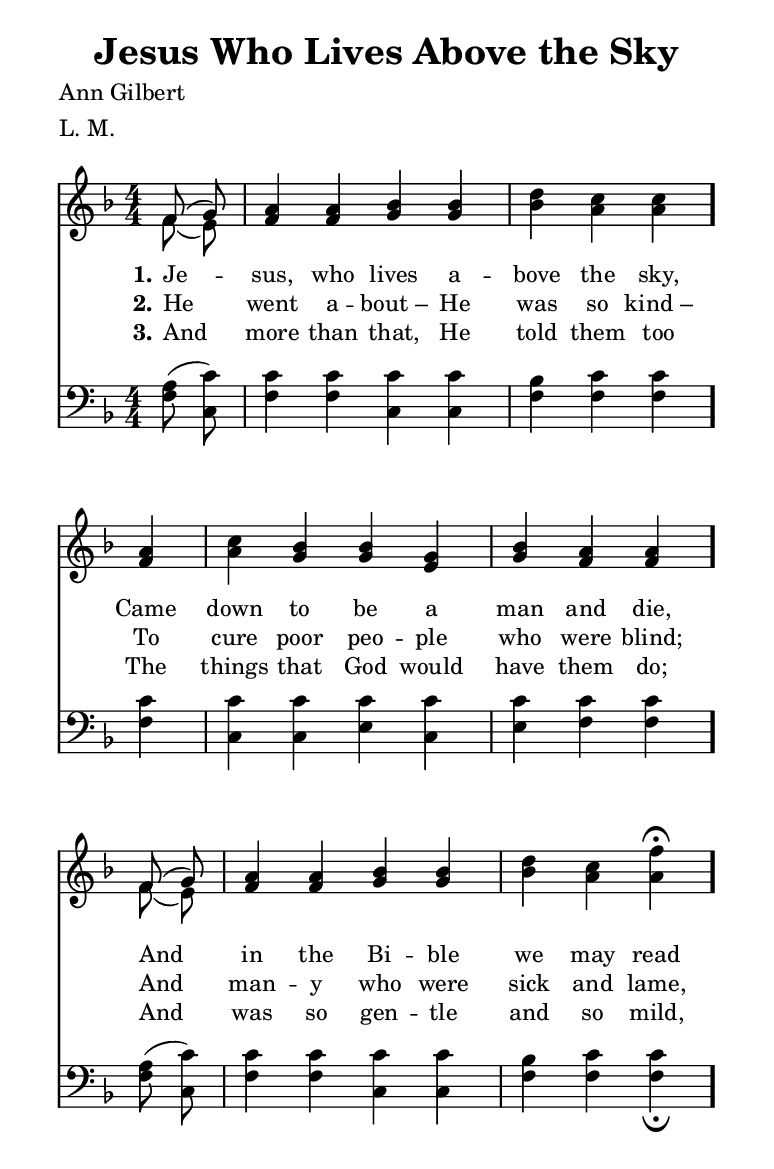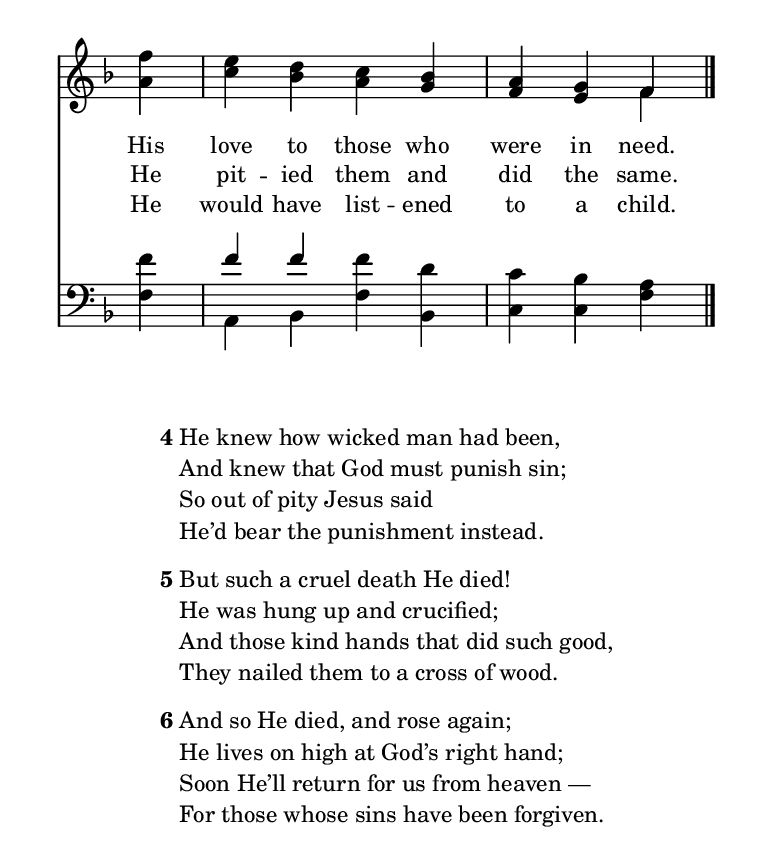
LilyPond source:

\include "common/global.ily"
\paper {
  \include "common/paper.ily"
  system-count = #(cond (is-eogsized 3) (#t #f))
}

\header{
  %children
  hymnnumber = "346"
  title = "Jesus Who Lives Above the Sky"
  tunename = "Grateful Praise"
  meter = "L. M."
  poet = "Ann Gilbert"
  composer = ""
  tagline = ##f
}

ta = { \tempo 4=90 }
tb = { \tempo 4=45 }

global = {
  \include "common/overrides.ily"
  \override Staff.TimeSignature.style = #'numbered % original has `c`
  \time 4/4
  \override Score.MetronomeMark.transparent = ##t % hide all fermata changes too
  \ta
  \key f \major
  \partial 4
  \autoBeamOff
}

notesSoprano = {
\global
\relative c' {

  f8( g) | a4 a bes bes | d c c
  a4 | c bes bes g | bes a a
  f8( g) | a4 a bes bes | d c \tb f\fermata \ta
  f4 | e d c bes | a g f

  \bar "|."

}
}

notesAlto = {
\global
\relative e' {

  f8( e) | f4 f g g | bes a a
  f4 | a g g e | g f f
  f8( e) | f4 f g g | bes a a
  a4 | c bes a g | f e f

}
}

notesTenor = {
\global
\relative a {

  a8( c) | c4 c c c | bes c c
  c4 | c c c c | c c c
  a8( c) | c4 c c c | bes c c
  f4 | f f f d | c bes a

}
}

notesBass = {
\global
\relative f {

  f8( c) | f4 f c c | f f f
  f4 | c c e c | e f f
  f8( c) | f4 f c c | f f f_\fermata
  f4 | a, bes f' bes, | c c f

}
}

wordsA = \lyricmode {
\set stanza = "1."

Je -- sus, who lives a -- bove the sky, \bar "."
Came down to be a man and die, \bar "."
And in the Bi -- ble we may read \bar "."
His love to those who were in need. \bar "."

}

wordsB = \lyricmode {
\set stanza = "2."

He went a -- bout_– He was so kind_–
To cure poor peo -- ple who were blind;
And man -- y who were sick and lame,
He pit -- ied them and did the same.

}

wordsC = \lyricmode {
\set stanza = "3."

And more than that, He told them too
The things that God would have them do;
And was so gen -- tle and so mild,
He would have list -- ened to a child.

}

wordsD = \markuplist {

\line { He knew how wicked man had been, }
\line { And knew that God must punish sin; }
\line { So out of pity Jesus said }
\line { He’d bear the punishment instead. }

}

wordsE = \markuplist {

\line { But such a cruel death He died! }
\line { He was hung up and crucified; }
\line { And those kind hands that did such good, }
\line { They nailed them to a cross of wood. }

}

wordsF = \markuplist {

\line { And so He died, and rose again; }
\line { He lives on high at God’s right hand; }
\line { Soon He’ll return for us from heaven — }
\line { For those whose sins have been forgiven. }

}

\score {
  \context ChoirStaff <<
    \context Staff = upper <<
      \set Staff.autoBeaming = ##f
      \set ChoirStaff.systemStartDelimiter = #'SystemStartBar
      \set ChoirStaff.printPartCombineTexts = ##f
      \partcombine #'(2 . 9) \notesSoprano \notesAlto
      \context NullVoice = sopranos { \voiceOne << \notesSoprano >> }
      \context Lyrics = one   \lyricsto sopranos \wordsA
      \context Lyrics = two   \lyricsto sopranos \wordsB
      \context Lyrics = three \lyricsto sopranos \wordsC
    >>
    \context Staff = men <<
      \set Staff.autoBeaming = ##f
      \clef bass
      \set ChoirStaff.printPartCombineTexts = ##f
      \partcombine #'(2 . 9) \notesTenor \notesBass
    >>
  >>
  \layout {
    \include "common/layout.ily"
  }
  \midi{
    \include "common/midi.ily"
  }
}

\noPageBreak

\markup { \fill-line { \column {
  \line{ \bold 4 \column { \wordsD } } \combine \null \vspace #0.4
  \line{ \bold 5 \column { \wordsE } } \combine \null \vspace #0.4
  \line{ \bold 6 \column { \wordsF } }
  \vspace #3
} } }

\version "2.19.49"  % necessary for upgrading to future LilyPond versions.

% vi:set et ts=2 sw=2 ai nocindent syntax=lilypond:
